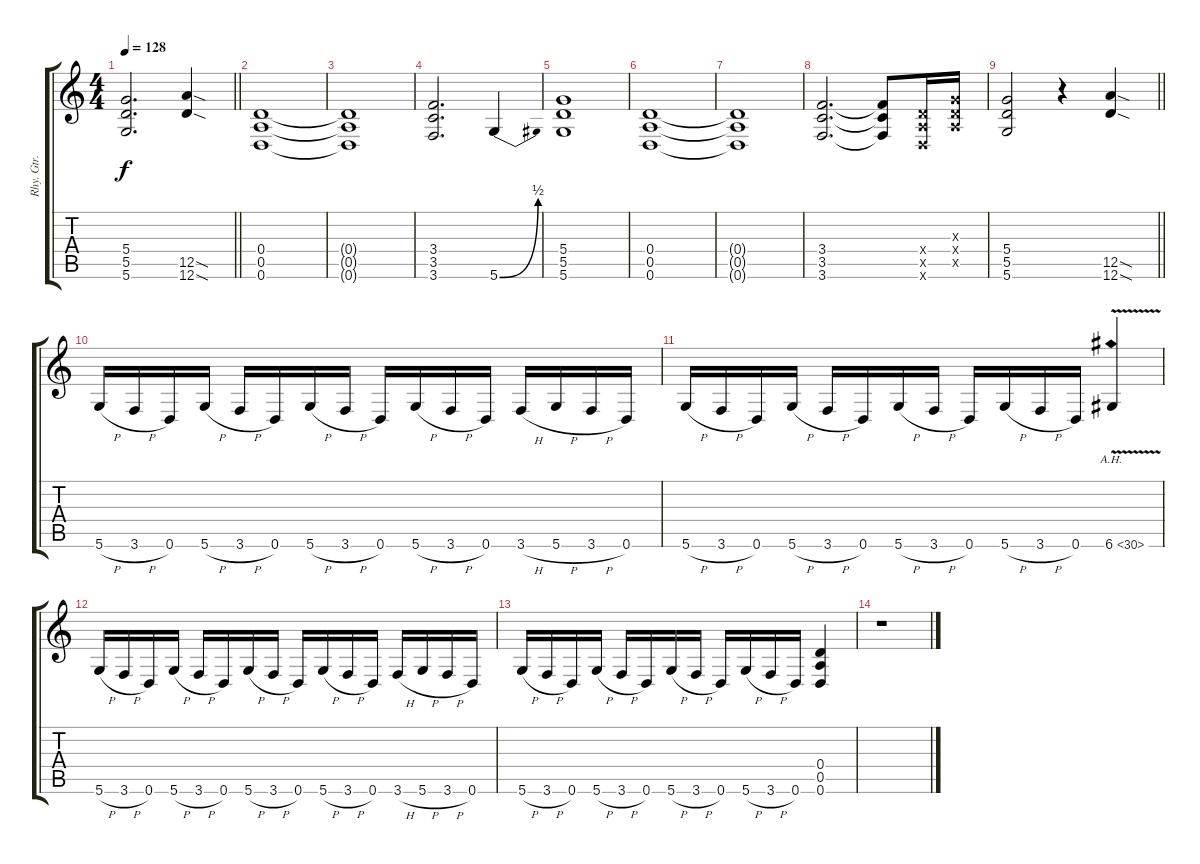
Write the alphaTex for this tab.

\track ("Rhy. Gtr. 1" "Rhy. Gtr. ") {instrument distortionguitar}
\staff {score tabs}
\tuning (E4 B3 G3 D3 A2 D2) {hide}
\ts (4 4)
\tempo 128
\clef g2
\barLineRight lightlight
\ks c
(5.4 5.5 5.6).2{d dy f} (12.5{sod} 12.6{sod}).4 |
\section ("" "")
(0.4 0.5 0.6).1 |
(0.4{t} 0.5{t} 0.6{t}).1 |
(3.4 3.5 3.6).2{d} 5.6{be (bend 0 0 60 2)}.4 |
(5.4 5.5 5.6).1 |
(0.4 0.5 0.6).1 |
(0.4{t} 0.5{t} 0.6{t}).1 |
(3.4 3.5 3.6).2{d} (3.4{t} 3.5{t} 3.6{t}).8 (0.4{x} 0.5{x} 0.6{x}).16 (0.3{x} 0.4{x} 0.5{x}).16 |
\barLineRight lightlight
(5.4 5.5 5.6).2 r.4 (12.5{sod} 12.6{sod}).4 |
\section ("" "")
5.6{h}.16 3.6{h}.16 0.6.16 5.6{h}.16 3.6{h}.16 0.6.16 5.6{h}.16 3.6{h}.16 0.6.16 5.6{h}.16 3.6{h}.16 0.6.16 3.6{h}.16 5.6{h}.16 3.6{h}.16 0.6.16 |
5.6{h}.16 3.6{h}.16 0.6.16 5.6{h}.16 3.6{h}.16 0.6.16 5.6{h}.16 3.6{h}.16 0.6.16 5.6{h}.16 3.6{h}.16 0.6.16 6.6{ah 24 v}.4 |
5.6{h}.16 3.6{h}.16 0.6.16 5.6{h}.16 3.6{h}.16 0.6.16 5.6{h}.16 3.6{h}.16 0.6.16 5.6{h}.16 3.6{h}.16 0.6.16 3.6{h}.16 5.6{h}.16 3.6{h}.16 0.6.16 |
5.6{h}.16 3.6{h}.16 0.6.16 5.6{h}.16 3.6{h}.16 0.6.16 5.6{h}.16 3.6{h}.16 0.6.16 5.6{h}.16 3.6{h}.16 0.6.16 (0.4 0.5 0.6).4 |
r.1
